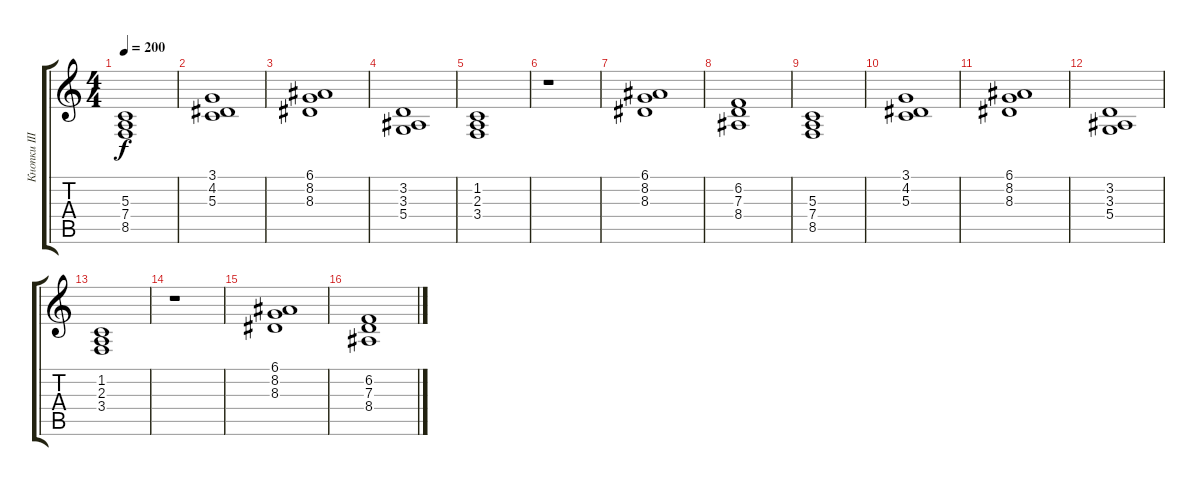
\track ("Кнопки III" "Кнопки III") {instrument choiraahs}
\staff {score tabs}
\tuning (E4 B3 G3 D3 A2 E2) {hide}
\ts (4 4)
\tempo 200
\clef g2
\ks c
(5.3 7.4 8.5).1{dy f} |
(3.1 4.2 5.3).1 |
(6.1 8.2 8.3).1 |
(3.2 3.3 5.4).1 |
(1.2 2.3 3.4).1 |
r.1 |
(6.1 8.2 8.3).1 |
(6.2 7.3 8.4).1 |
(5.3 7.4 8.5).1 |
(3.1 4.2 5.3).1 |
(6.1 8.2 8.3).1 |
(3.2 3.3 5.4).1 |
(1.2 2.3 3.4).1 |
r.1 |
(6.1 8.2 8.3).1 |
(6.2 7.3 8.4).1
